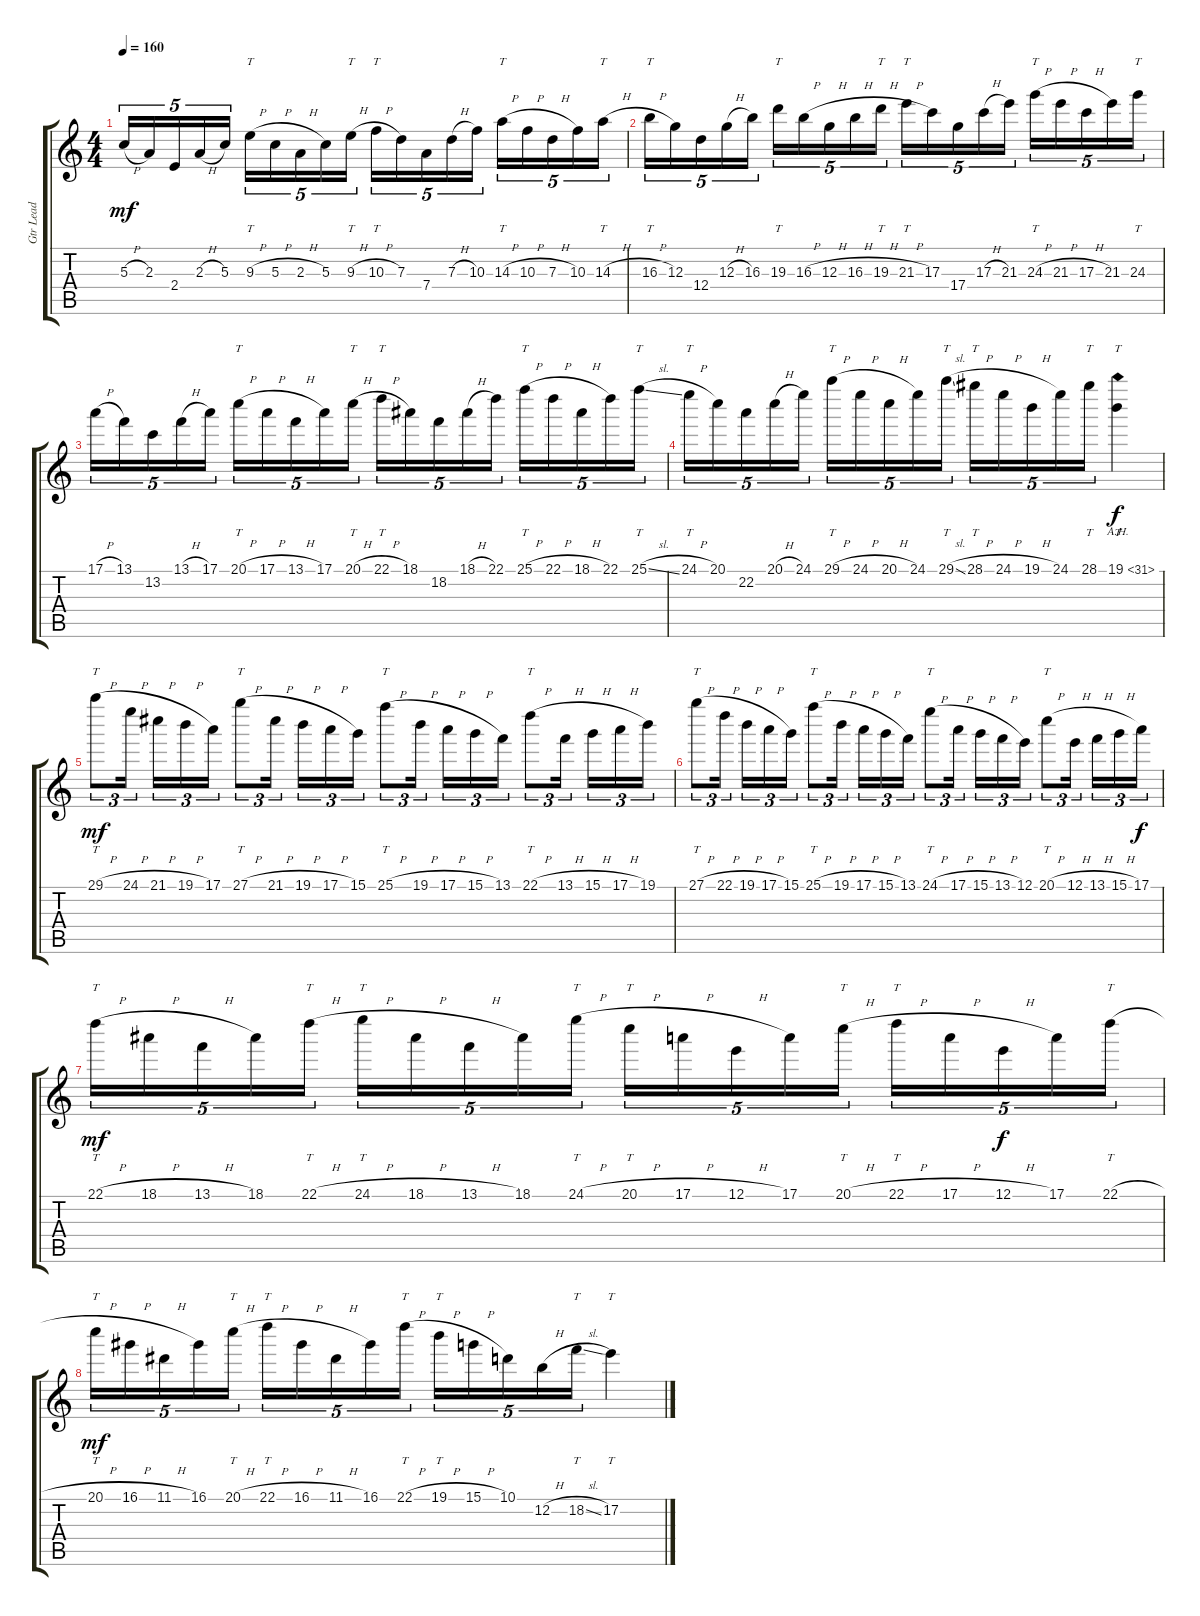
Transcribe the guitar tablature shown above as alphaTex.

\track ("Gtr Lead" "Gtr Lead") {instrument overdrivenguitar}
\staff {score tabs}
\tuning (E4 B3 G3 D3 A2 E2) {hide}
\ts (4 4)
\tempo 160
\clef g2
\ks c
5.3{h}.16{tu (5 4) dy mf} 2.3.16{tu (5 4)} 2.4.16{tu (5 4)} 2.3{h}.16{tu (5 4)} 5.3.16{tu (5 4)} 9.3{h}.16{tt tu (5 4)} 5.3{h}.16{tu (5 4)} 2.3{h}.16{tu (5 4)} 5.3.16{tu (5 4)} 9.3{h}.16{tt tu (5 4)} 10.3{h}.16{tt tu (5 4)} 7.3.16{tu (5 4)} 7.4.16{tu (5 4)} 7.3{h}.16{tu (5 4)} 10.3.16{tu (5 4)} 14.3{h}.16{tt tu (5 4)} 10.3{h}.16{tu (5 4)} 7.3{h}.16{tu (5 4)} 10.3.16{tu (5 4)} 14.3{h}.16{tt tu (5 4)} |
16.3{h}.16{tt tu (5 4)} 12.3.16{tu (5 4)} 12.4.16{tu (5 4)} 12.3{h}.16{tu (5 4)} 16.3.16{tu (5 4)} 19.3.16{tt tu (5 4)} 16.3{h}.16{tu (5 4)} 12.3{h}.16{tu (5 4)} 16.3{h}.16{tu (5 4)} 19.3{h}.16{tt tu (5 4)} 21.3{h}.16{tt tu (5 4)} 17.3.16{tu (5 4)} 17.4.16{tu (5 4)} 17.3{h}.16{tu (5 4)} 21.3.16{tu (5 4)} 24.3{h}.16{tt tu (5 4)} 21.3{h}.16{tu (5 4)} 17.3{h}.16{tu (5 4)} 21.3.16{tu (5 4)} 24.3.16{tt tu (5 4)} |
17.1{h}.16{tu (5 4)} 13.1.16{tu (5 4)} 13.2.16{tu (5 4)} 13.1{h}.16{tu (5 4)} 17.1.16{tu (5 4)} 20.1{h}.16{tt tu (5 4)} 17.1{h}.16{tu (5 4)} 13.1{h}.16{tu (5 4)} 17.1.16{tu (5 4)} 20.1{h}.16{tt tu (5 4)} 22.1{h}.16{tt tu (5 4)} 18.1.16{tu (5 4)} 18.2.16{tu (5 4)} 18.1{h}.16{tu (5 4)} 22.1.16{tu (5 4)} 25.1{h}.16{tt tu (5 4)} 22.1{h}.16{tu (5 4)} 18.1{h}.16{tu (5 4)} 22.1.16{tu (5 4)} 25.1{sl}.16{tt tu (5 4)} |
24.1{h}.16{tt tu (5 4)} 20.1.16{tu (5 4)} 22.2.16{tu (5 4)} 20.1{h}.16{tu (5 4)} 24.1.16{tu (5 4)} 29.1{h}.16{tt tu (5 4)} 24.1{h}.16{tu (5 4)} 20.1{h}.16{tu (5 4)} 24.1.16{tu (5 4)} 29.1{sl}.16{tt tu (5 4)} 28.1{h}.16{tt tu (5 4)} 24.1{h}.16{tu (5 4)} 19.1{h}.16{tu (5 4)} 24.1.16{tu (5 4)} 28.1.16{tt tu (5 4)} 19.1{ah 12}.4{tt dy f} |
29.1{h}.8{tt tu (3 2) dy mf} 24.1{h}.16{tu (3 2)} 21.1{h}.16{tu (3 2)} 19.1{h}.16{tu (3 2)} 17.1.16{tu (3 2)} 27.1{h}.8{tt tu (3 2)} 21.1{h}.16{tu (3 2)} 19.1{h}.16{tu (3 2)} 17.1{h}.16{tu (3 2)} 15.1.16{tu (3 2)} 25.1{h}.8{tt tu (3 2)} 19.1{h}.16{tu (3 2)} 17.1{h}.16{tu (3 2)} 15.1{h}.16{tu (3 2)} 13.1.16{tu (3 2)} 22.1{h}.8{tt tu (3 2)} 13.1{h}.16{tu (3 2)} 15.1{h}.16{tu (3 2)} 17.1{h}.16{tu (3 2)} 19.1.16{tu (3 2)} |
27.1{h}.8{tt tu (3 2)} 22.1{h}.16{tu (3 2)} 19.1{h}.16{tu (3 2)} 17.1{h}.16{tu (3 2)} 15.1.16{tu (3 2)} 25.1{h}.8{tt tu (3 2)} 19.1{h}.16{tu (3 2)} 17.1{h}.16{tu (3 2)} 15.1{h}.16{tu (3 2)} 13.1.16{tu (3 2)} 24.1{h}.8{tt tu (3 2)} 17.1{h}.16{tu (3 2)} 15.1{h}.16{tu (3 2)} 13.1{h}.16{tu (3 2)} 12.1.16{tu (3 2)} 20.1{h}.8{tt tu (3 2)} 12.1{h}.16{tu (3 2)} 13.1{h}.16{tu (3 2)} 15.1{h}.16{tu (3 2)} 17.1.16{tu (3 2) dy f} |
22.1{h}.16{tt tu (5 4) dy mf} 18.1{h}.16{tu (5 4)} 13.1{h}.16{tu (5 4)} 18.1.16{tu (5 4)} 22.1{h}.16{tt tu (5 4)} 24.1{h}.16{tt tu (5 4)} 18.1{h}.16{tu (5 4)} 13.1{h}.16{tu (5 4)} 18.1.16{tu (5 4)} 24.1{h}.16{tt tu (5 4)} 20.1{h}.16{tt tu (5 4)} 17.1{h}.16{tu (5 4)} 12.1{h}.16{tu (5 4)} 17.1.16{tu (5 4)} 20.1{h}.16{tt tu (5 4)} 22.1{h}.16{tt tu (5 4)} 17.1{h}.16{tu (5 4)} 12.1{h}.16{tu (5 4) dy f} 17.1.16{tu (5 4)} 22.1{h}.16{tt tu (5 4)} |
20.1{h}.16{tt tu (5 4) dy mf} 16.1{h}.16{tu (5 4)} 11.1{h}.16{tu (5 4)} 16.1.16{tu (5 4)} 20.1{h}.16{tt tu (5 4)} 22.1{h}.16{tt tu (5 4)} 16.1{h}.16{tu (5 4)} 11.1{h}.16{tu (5 4)} 16.1.16{tu (5 4)} 22.1{h}.16{tt tu (5 4)} 19.1{h}.16{tt tu (5 4)} 15.1{h}.16{tu (5 4)} 10.1.16{tu (5 4)} 12.2{h}.16{tu (5 4)} 18.2{sl}.16{tt tu (5 4)} 17.2.4{tt}
